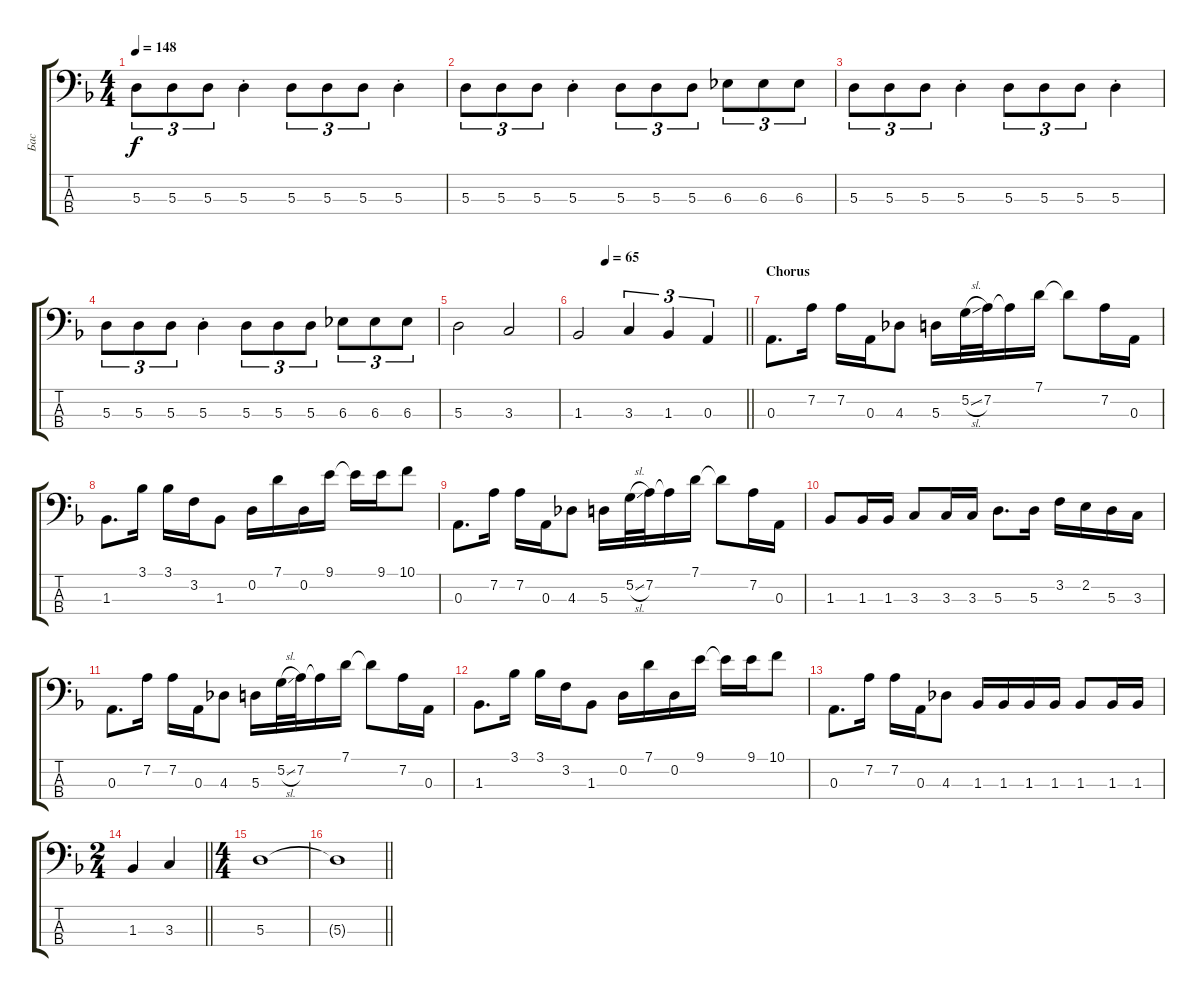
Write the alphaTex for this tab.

\track ("Бас" "Бас") {instrument electricbassfinger}
\staff {score tabs}
\tuning (G2 D2 A1 D1) {hide}
\ts (4 4)
\tempo 148
\clef f4
\ks dminor
5.3.8{tu (3 2) dy f} 5.3.8{tu (3 2)} 5.3.8{tu (3 2)} 5.3{st}.4 5.3.8{tu (3 2)} 5.3.8{tu (3 2)} 5.3.8{tu (3 2)} 5.3{st}.4 |
5.3.8{tu (3 2)} 5.3.8{tu (3 2)} 5.3.8{tu (3 2)} 5.3{st}.4 5.3.8{tu (3 2)} 5.3.8{tu (3 2)} 5.3.8{tu (3 2)} 6.3.8{tu (3 2)} 6.3.8{tu (3 2)} 6.3.8{tu (3 2)} |
5.3.8{tu (3 2)} 5.3.8{tu (3 2)} 5.3.8{tu (3 2)} 5.3{st}.4 5.3.8{tu (3 2)} 5.3.8{tu (3 2)} 5.3.8{tu (3 2)} 5.3{st}.4 |
5.3.8{tu (3 2)} 5.3.8{tu (3 2)} 5.3.8{tu (3 2)} 5.3{st}.4 5.3.8{tu (3 2)} 5.3.8{tu (3 2)} 5.3.8{tu (3 2)} 6.3.8{tu (3 2)} 6.3.8{tu (3 2)} 6.3.8{tu (3 2)} |
5.3.2 3.3.2 |
\tempo (65 0.16666666666666666)
\barLineRight lightlight
1.3.2 3.3.4{tu (3 2)} 1.3.4{tu (3 2)} 0.3.4{tu (3 2)} |
\section ("" "Chorus")
0.3.8{d} 7.2.16 7.2.16 0.3.16 4.3.8 5.3.16 5.2{sl}.32 7.2.32 7.2{t}.16 7.1.16 7.1{t}.8 7.2.16 0.3.16 |
1.3.8{d} 3.1.16 3.1.16 3.2.16 1.3.8 0.2.16 7.1.16 0.2.16 9.1.16 9.1{t}.16 9.1.16 10.1.8 |
0.3.8{d} 7.2.16 7.2.16 0.3.16 4.3.8 5.3.16 5.2{sl}.32 7.2.32 7.2{t}.16 7.1.16 7.1{t}.8 7.2.16 0.3.16 |
1.3.8 1.3.16 1.3.16 3.3.8 3.3.16 3.3.16 5.3.8{d} 5.3.16 3.2.16 2.2.16 5.3.16 3.3.16 |
0.3.8{d} 7.2.16 7.2.16 0.3.16 4.3.8 5.3.16 5.2{sl}.32 7.2.32 7.2{t}.16 7.1.16 7.1{t}.8 7.2.16 0.3.16 |
1.3.8{d} 3.1.16 3.1.16 3.2.16 1.3.8 0.2.16 7.1.16 0.2.16 9.1.16 9.1{t}.16 9.1.16 10.1.8 |
0.3.8{d} 7.2.16 7.2.16 0.3.16 4.3.8 1.3.16 1.3.16 1.3.16 1.3.16 1.3.8 1.3.16 1.3.16 |
\ts (2 4)
\barLineRight lightlight
1.3.4 3.3.4 |
\ts (4 4)
5.3.1 |
\barLineRight lightlight
5.3{t}.1
